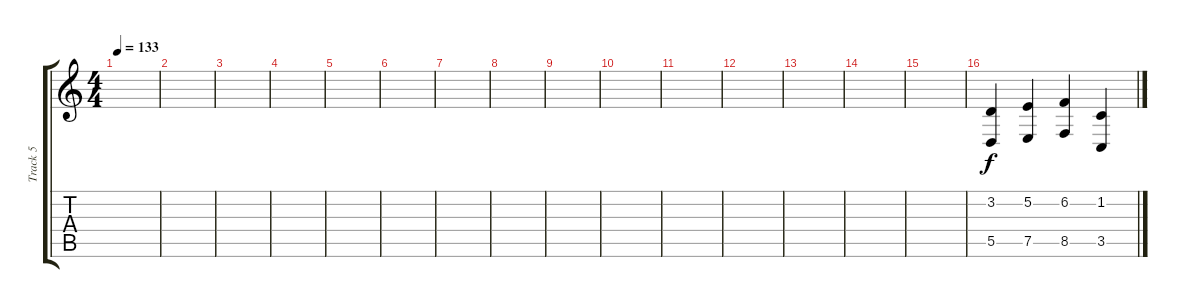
\track ("Track 5" "Track 5") {instrument choiraahs bank 127}
\staff {score tabs}
\tuning (E4 B3 G3 D3 A2 E2) {hide}
\ts (4 4)
\tempo 133
\clef g2
\ks c
|
|
|
|
|
|
|
|
|
|
|
|
|
|
|
(3.2 5.5).4 (5.2 7.5).4 (6.2 8.5).4 (1.2 3.5).4
